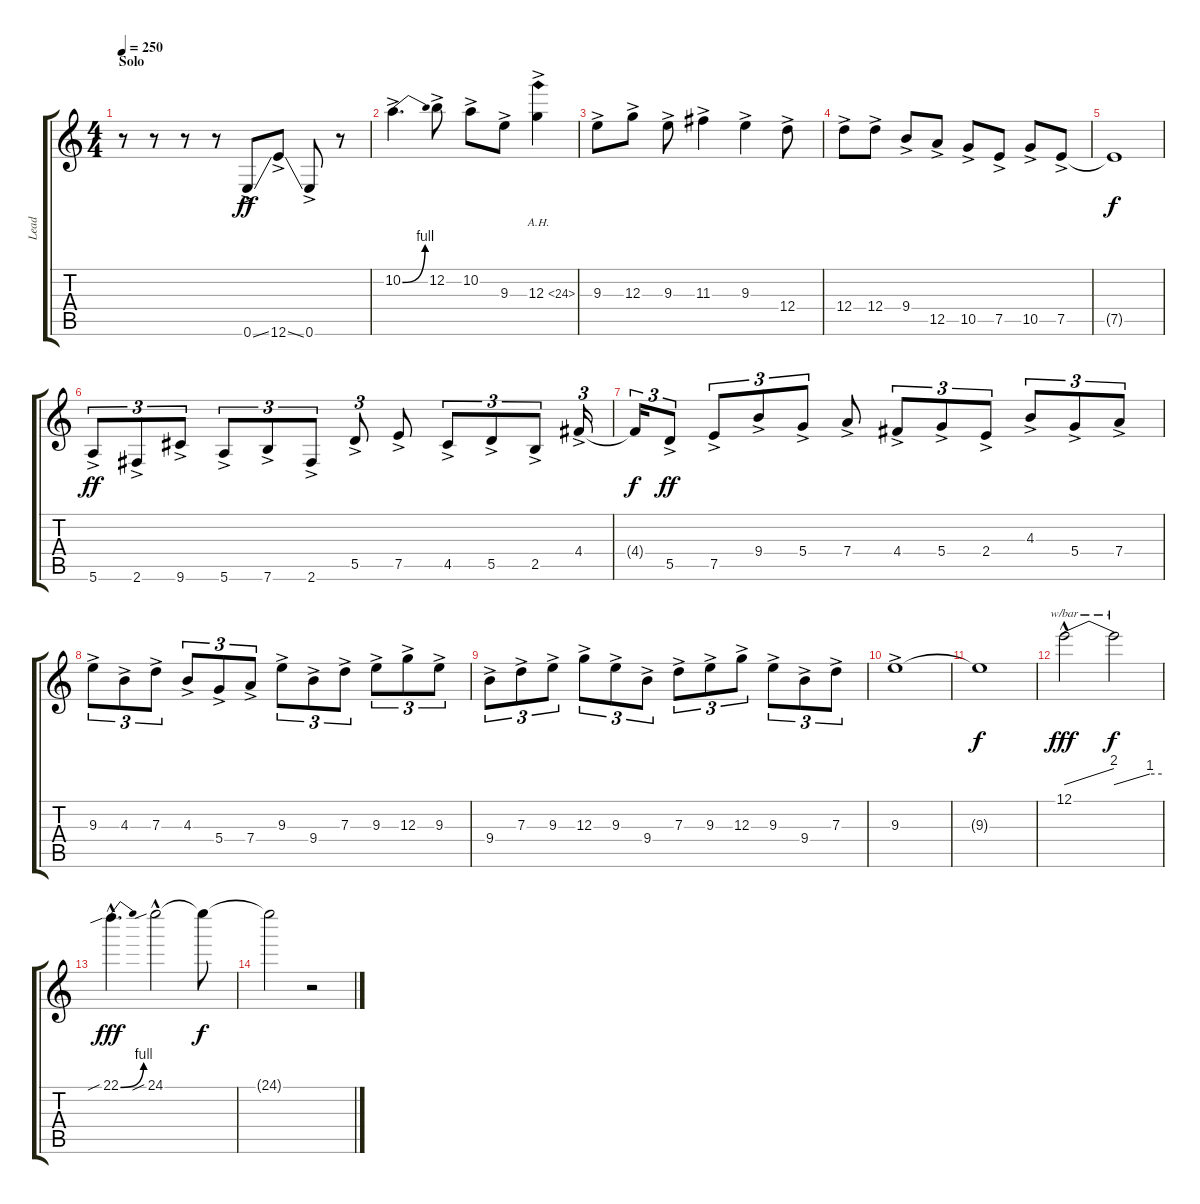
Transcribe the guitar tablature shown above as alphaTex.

\track ("Lead" "Lead") {instrument distortionguitar}
\staff {score tabs}
\tuning (E4 B3 G3 D3 A2 E2) {hide}
\ts (4 4)
\section ("" "Solo")
\tempo 250
\clef g2
\ks c
r.8{dy f} r.8 r.8 r.8 0.6{ss ac}.8{dy ff} 12.6{ss ac}.8 0.6{ac}.8 r.8 |
10.2{be (bend 0 0 60 4) ac}.4{d} 12.2{ac}.8 10.2{ac}.8 9.3{ac}.8 12.3{ah 12 ac}.4 |
9.3{ac}.8 12.3{ac}.8 9.3{ac}.8 11.3{ac}.4 9.3{ac}.4 12.4{ac}.8 |
12.4{ac}.8 12.4{ac}.8 9.4{ac}.8 12.5{ac}.8 10.5{ac}.8 7.5{ac}.8 10.5{ac}.8 7.5{ac}.8 |
7.5{t}.1{dy f} |
5.6{ac}.8{tu (3 2) dy ff} 2.6{ac}.8{tu (3 2)} 9.6{ac}.8{tu (3 2)} 5.6{ac}.8{tu (3 2)} 7.6{ac}.8{tu (3 2)} 2.6{ac}.8{tu (3 2)} 5.5{ac}.8{tu (3 2)} 7.5{ac}.8 4.5{ac}.8{tu (3 2)} 5.5{ac}.8{tu (3 2)} 2.5{ac}.8{tu (3 2)} 4.4{ac}.16{tu (3 2)} |
4.4{t}.16{tu (3 2) dy f} 5.5{ac}.8{tu (3 2) dy ff} 7.5{ac}.8{tu (3 2)} 9.4{ac}.8{tu (3 2)} 5.4{ac}.8{tu (3 2)} 7.4{ac}.8 4.4{ac}.8{tu (3 2)} 5.4{ac}.8{tu (3 2)} 2.4{ac}.8{tu (3 2)} 4.3{ac}.8{tu (3 2)} 5.4{ac}.8{tu (3 2)} 7.4{ac}.8{tu (3 2)} |
9.3{ac}.8{tu (3 2)} 4.3{ac}.8{tu (3 2)} 7.3{ac}.8{tu (3 2)} 4.3{ac}.8{tu (3 2)} 5.4{ac}.8{tu (3 2)} 7.4{ac}.8{tu (3 2)} 9.3{ac}.8{tu (3 2)} 9.4{ac}.8{tu (3 2)} 7.3{ac}.8{tu (3 2)} 9.3{ac}.8{tu (3 2)} 12.3{ac}.8{tu (3 2)} 9.3{ac}.8{tu (3 2)} |
9.4{ac}.8{tu (3 2)} 7.3{ac}.8{tu (3 2)} 9.3{ac}.8{tu (3 2)} 12.3{ac}.8{tu (3 2)} 9.3{ac}.8{tu (3 2)} 9.4{ac}.8{tu (3 2)} 7.3{ac}.8{tu (3 2)} 9.3{ac}.8{tu (3 2)} 12.3{ac}.8{tu (3 2)} 9.3{ac}.8{tu (3 2)} 9.4{ac}.8{tu (3 2)} 7.3{ac}.8{tu (3 2)} |
9.3{ac}.1 |
9.3{t}.1{dy f} |
12.1{hac}.2{tbe (dive default 0 0 60 8) dy fff} 12.1{t}.2{tbe (custom default 0 0 45 4 60 4) dy f} |
22.1{be (bend 0 0 60 4) sib hac}.4{d dy fff} 24.1{sib hac}.2 24.1{t}.8{dy f} |
24.1{t}.2 r.2
